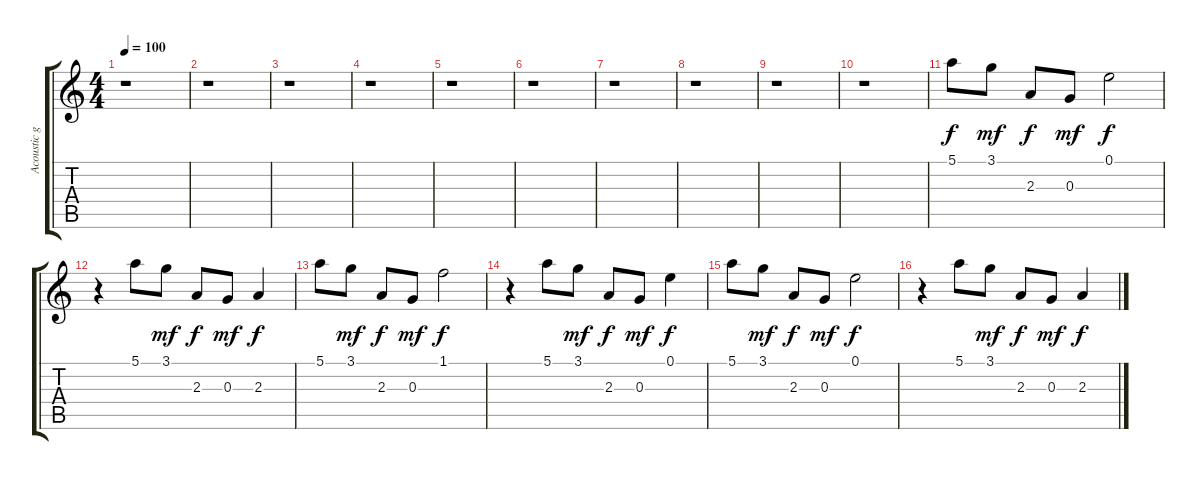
\track ("Acoustic guitar" "Acoustic g") {instrument acousticguitarsteel}
\staff {score tabs}
\tuning (E4 B3 G3 D3 A2 E2) {hide}
\ts (4 4)
\tempo 100
\clef g2
\ks c
r.1{dy f} |
r.1 |
r.1 |
r.1 |
r.1 |
r.1 |
r.1 |
r.1 |
r.1 |
r.1 |
5.1.8 3.1.8{dy mf} 2.3.8{dy f} 0.3.8{dy mf} 0.1.2{dy f} |
r.4 5.1.8 3.1.8{dy mf} 2.3.8{dy f} 0.3.8{dy mf} 2.3.4{dy f} |
5.1.8 3.1.8{dy mf} 2.3.8{dy f} 0.3.8{dy mf} 1.1.2{dy f} |
r.4 5.1.8 3.1.8{dy mf} 2.3.8{dy f} 0.3.8{dy mf} 0.1.4{dy f} |
5.1.8 3.1.8{dy mf} 2.3.8{dy f} 0.3.8{dy mf} 0.1.2{dy f} |
r.4 5.1.8 3.1.8{dy mf} 2.3.8{dy f} 0.3.8{dy mf} 2.3.4{dy f}
